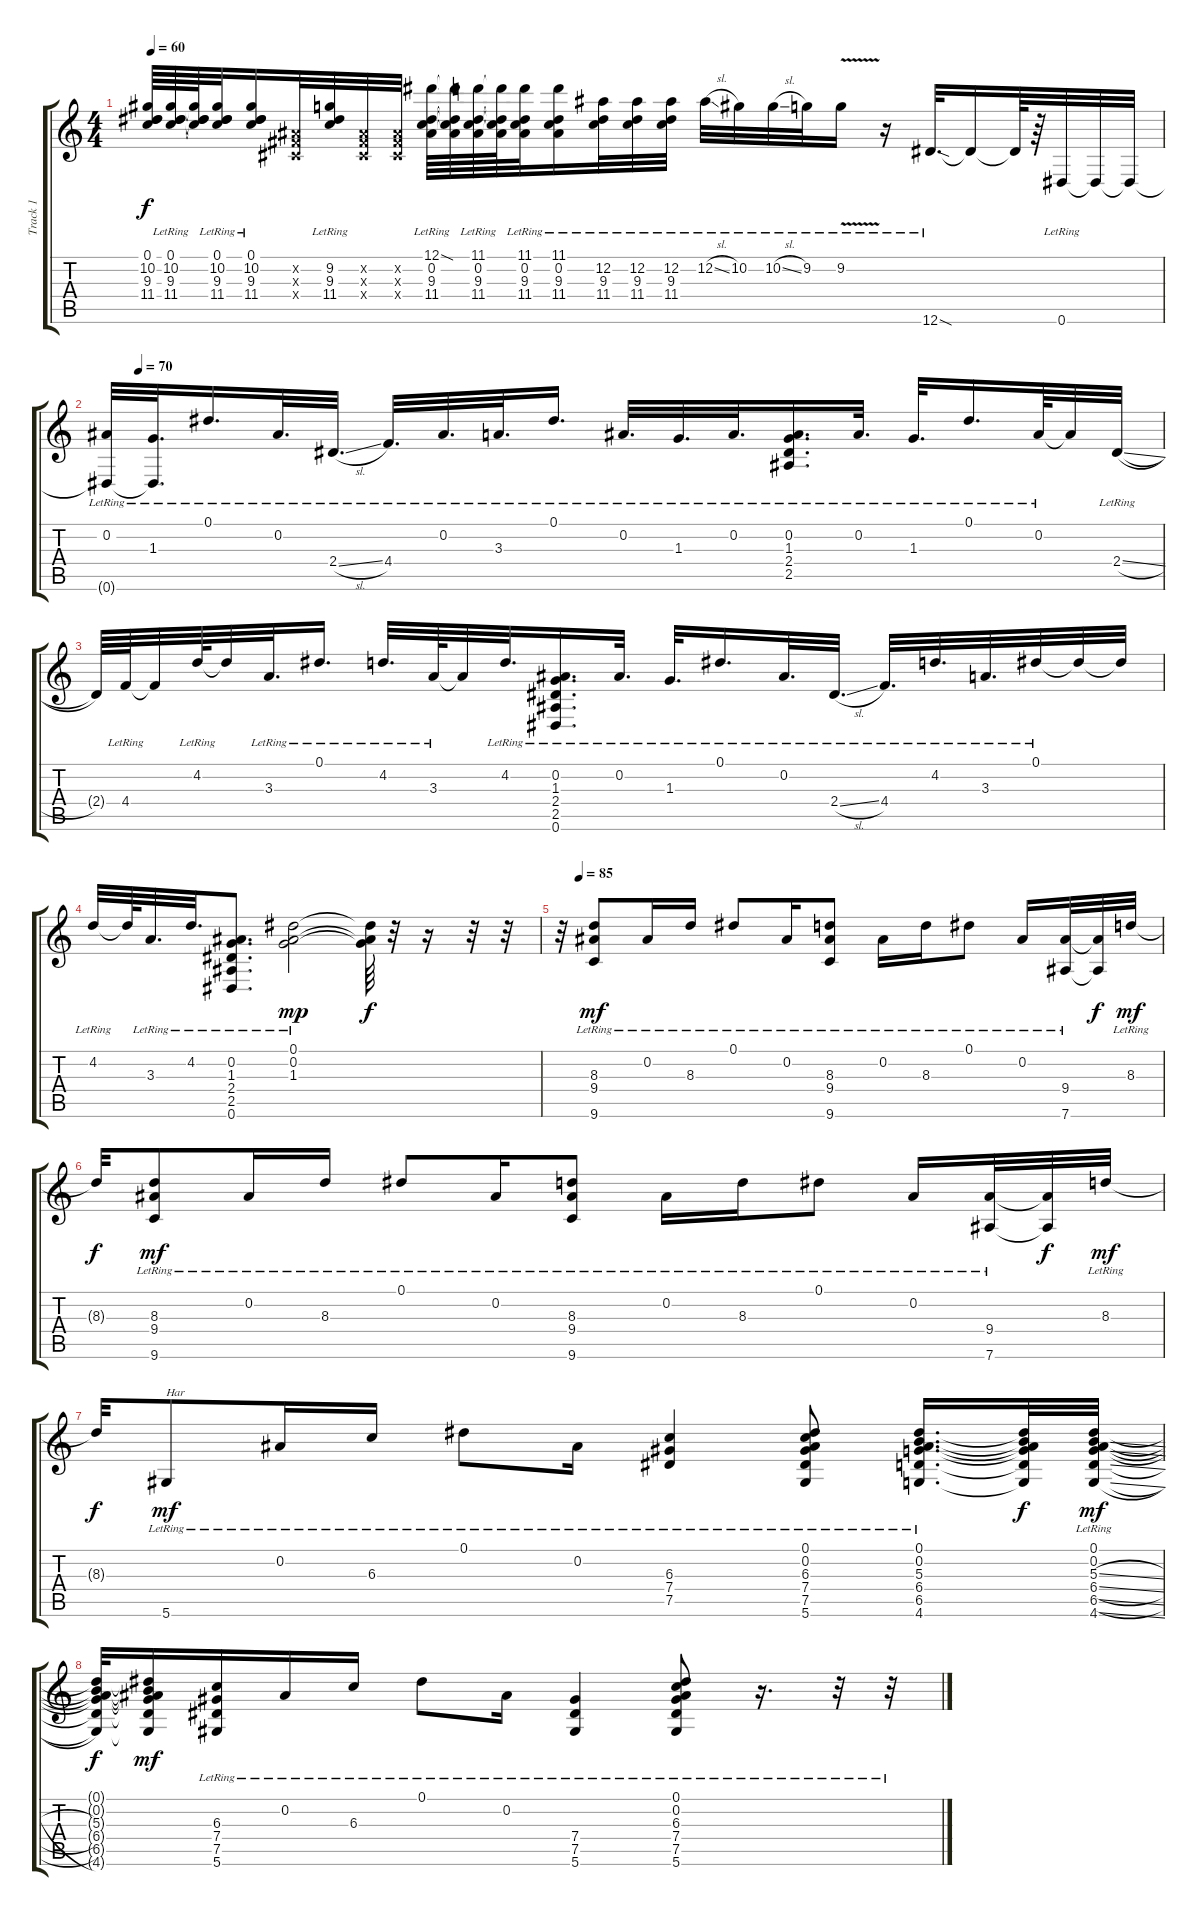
\track ("Track 1" "Track 1") {instrument acousticguitarsteel}
\staff {score tabs}
\tuning (Eb4 Bb3 Gb3 Db3 Ab2 Eb2) {hide}
\ts (4 4)
\tempo 60
\clef g2
\ks c
(0.1{t} 10.2{t} 9.3{t} 11.4{t}).64{dy f} (0.1{lr} 10.2{lr} 9.3{lr} 11.4{lr}).64 (0.1{t} 10.2{t} 9.3{t} 11.4{t}).64 (0.1{lr} 10.2{lr} 9.3{lr} 11.4{lr}).32 (0.1{lr} 10.2{lr} 9.3{lr} 11.4{lr}).16 (0.2{x} 0.3{x} 0.4{x}).32 (9.2{lr} 9.3{lr} 11.4{lr}).32 (0.2{x} 0.3{x} 0.4{x}).32 (0.2{x} 0.3{x} 0.4{x}).32 (12.1{ss lr} 0.2{lr} 9.3{lr} 11.4{lr}).64 (12.1{t} 0.2{t} 9.3{t} 11.4{t}).64 (11.1{lr} 0.2{lr} 9.3{lr} 11.4{lr}).64 (11.1{t} 0.2{t} 9.3{t} 11.4{t}).64 (11.1{lr} 0.2{lr} 9.3{lr} 11.4{lr}).32 (11.1{lr} 0.2{lr} 9.3{lr} 11.4{lr}).16 (12.2{lr} 9.3{lr} 11.4{lr}).32 (12.2{lr} 9.3{lr} 11.4{lr}).32 (12.2{lr} 9.3{lr} 11.4{lr}).32 12.2{sl lr}.32 10.2{lr}.32 10.2{sl lr}.32 9.2{lr}.32 9.2{v lr}.16 r.16 12.6{sod lr}.32{d} 12.6{t}.16 12.6{t}.64 r.64 0.6{lr}.32 0.6{t}.32 0.6{t}.32 |
\tempo (70 0.03125)
(0.2{lr} 0.6{t}).32 (1.3{lr} 0.6{t}).32{d instrument acousticguitarsteel} 0.1{lr}.16{d} 0.2{lr}.32{d} 2.4{sl lr}.32{d} 4.4{lr}.32{d} 0.2{lr}.32{d} 3.3{lr}.32{d} 0.1{lr}.16{d} 0.2{lr}.32{d} 1.3{lr}.32{d} 0.2{lr}.32{d} (0.2 1.3{lr} 2.4{lr} 2.5{lr}).16{d} 0.2{lr}.32{d} 1.3{lr}.32{d} 0.1{lr}.16{d} 0.2{lr}.64 0.2{t}.32 2.4{sl lr}.32 |
2.4{t}.64 4.4{lr}.64 4.4{t}.32 4.2{lr}.64 4.2{t}.32 3.3{lr}.32{d} 0.1{lr}.16{d} 4.2{lr}.32{d} 3.3{lr}.64 3.3{t}.32 4.2{lr}.32{d} (0.2 1.3{lr} 2.4{lr} 2.5{lr} 0.6).16{d} 0.2{lr}.32{d} 1.3{lr}.32{d} 0.1{lr}.16{d} 0.2{lr}.32{d} 2.4{sl lr}.32{d} 4.4{lr}.32{d} 4.2{lr}.32{d} 3.3{lr}.32{d} 0.1{lr}.32 0.1{t}.32 0.1{t}.32 |
4.2{lr}.32 4.2{t}.64 3.3{lr}.32{d} 4.2{lr}.32{d} (0.2 1.3{lr} 2.4{lr} 2.5{lr} 0.6{lr}).8{d} (0.1{lr} 0.2{lr} 1.3{lr}).2{dy mp} (0.1{t} 0.2{t} 1.3{t}).64{dy f} r.32 r.16 r.32 r.32 |
\tempo (85 0.03125)
r.32 (8.3{lr} 9.4{lr} 9.6{lr}).8{dy mf} 0.2{lr}.16 8.3{lr}.16 0.1{lr}.8 0.2{lr}.16 (8.3{lr} 9.4{lr} 9.6{lr}).8 0.2{lr}.16 8.3{lr}.16 0.1{lr}.8 0.2{lr}.16 (9.4{lr} 7.6{lr}).32 (9.4{t} 7.6{t}).32{dy f} 8.3{lr}.32{dy mf} |
8.3{t}.32{dy f} (8.3{lr} 9.4{lr} 9.6{lr}).8{dy mf} 0.2{lr}.16 8.3{lr}.16 0.1{lr}.8 0.2{lr}.16 (8.3{lr} 9.4{lr} 9.6{lr}).8 0.2{lr}.16 8.3{lr}.16 0.1{lr}.8 0.2{lr}.16 (9.4{lr} 7.6{lr}).32 (9.4{t} 7.6{t}).32{dy f} 8.3{lr}.32{dy mf} |
8.3{t}.32{dy f} 5.6{lr}.8{txt "Har" dy mf} 0.2{lr}.16 6.3{lr}.16 0.1{lr}.8 0.2{lr}.16 (6.3{lr} 7.4{lr} 7.5{lr}).4 (0.1{lr} 0.2{lr} 6.3{lr} 7.4{lr} 7.5{lr} 5.6{lr}).8 (0.1{lr} 0.2{lr} 5.3{lr} 6.4{lr} 6.5{lr} 4.6{lr}).16{d} (0.1{t} 0.2{t} 5.3{t} 6.4{t} 6.5{t} 4.6{t}).32{dy f} (0.1{lr} 0.2{lr} 5.3{sl lr} 6.4{sl lr} 6.5{sl lr} 4.6{sl lr}).32{dy mf} |
(0.1{t} 0.2{t} 5.3{t} 6.4{t} 6.5{t} 4.6{t}).32{dy f} (0.1{t} 0.2{t} 5.3{t} 6.4{t} 6.5{t} 4.6{t}).16{dy mf} (6.3{lr} 7.4{lr} 7.5{lr} 5.6{lr}).16 0.2{lr}.16 6.3{lr}.16 0.1{lr}.8 0.2{lr}.16 (7.4{lr} 7.5{lr} 5.6{lr}).4 (0.1{lr} 0.2{lr} 6.3{lr} 7.4{lr} 7.5{lr} 5.6{lr}).8 r.16{d} r.32 r.32
